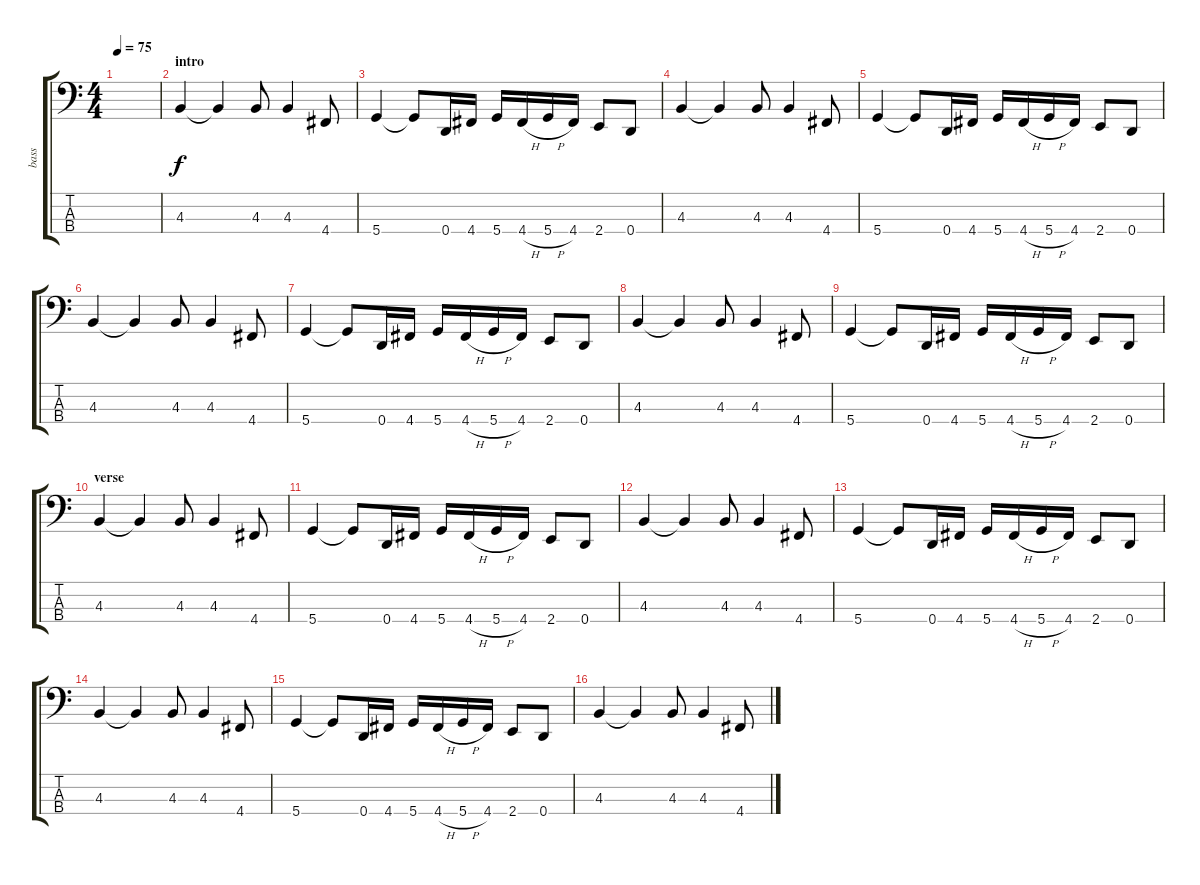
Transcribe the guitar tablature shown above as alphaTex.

\track ("bass" "bass") {instrument electricbassfinger}
\staff {score tabs}
\tuning (F2 C2 G1 D1) {hide}
\ts (4 4)
\tempo 75
\clef f4
\ks c
|
\section ("" "intro")
4.3.4 4.3{t}.4 4.3.8 4.3.4 4.4.8 |
5.4.4 5.4{t}.8 0.4.16 4.4.16 5.4.16 4.4{h}.16 5.4{h}.16 4.4.16 2.4.8 0.4.8 |
4.3.4 4.3{t}.4 4.3.8 4.3.4 4.4.8 |
5.4.4 5.4{t}.8 0.4.16 4.4.16 5.4.16 4.4{h}.16 5.4{h}.16 4.4.16 2.4.8 0.4.8 |
4.3.4 4.3{t}.4 4.3.8 4.3.4 4.4.8 |
5.4.4 5.4{t}.8 0.4.16 4.4.16 5.4.16 4.4{h}.16 5.4{h}.16 4.4.16 2.4.8 0.4.8 |
4.3.4 4.3{t}.4 4.3.8 4.3.4 4.4.8 |
5.4.4 5.4{t}.8 0.4.16 4.4.16 5.4.16 4.4{h}.16 5.4{h}.16 4.4.16 2.4.8 0.4.8 |
\section ("" "verse")
4.3.4 4.3{t}.4 4.3.8 4.3.4 4.4.8 |
5.4.4 5.4{t}.8 0.4.16 4.4.16 5.4.16 4.4{h}.16 5.4{h}.16 4.4.16 2.4.8 0.4.8 |
4.3.4 4.3{t}.4 4.3.8 4.3.4 4.4.8 |
5.4.4 5.4{t}.8 0.4.16 4.4.16 5.4.16 4.4{h}.16 5.4{h}.16 4.4.16 2.4.8 0.4.8 |
\section ("" "")
4.3.4 4.3{t}.4 4.3.8 4.3.4 4.4.8 |
5.4.4 5.4{t}.8 0.4.16 4.4.16 5.4.16 4.4{h}.16 5.4{h}.16 4.4.16 2.4.8 0.4.8 |
4.3.4 4.3{t}.4 4.3.8 4.3.4 4.4.8
